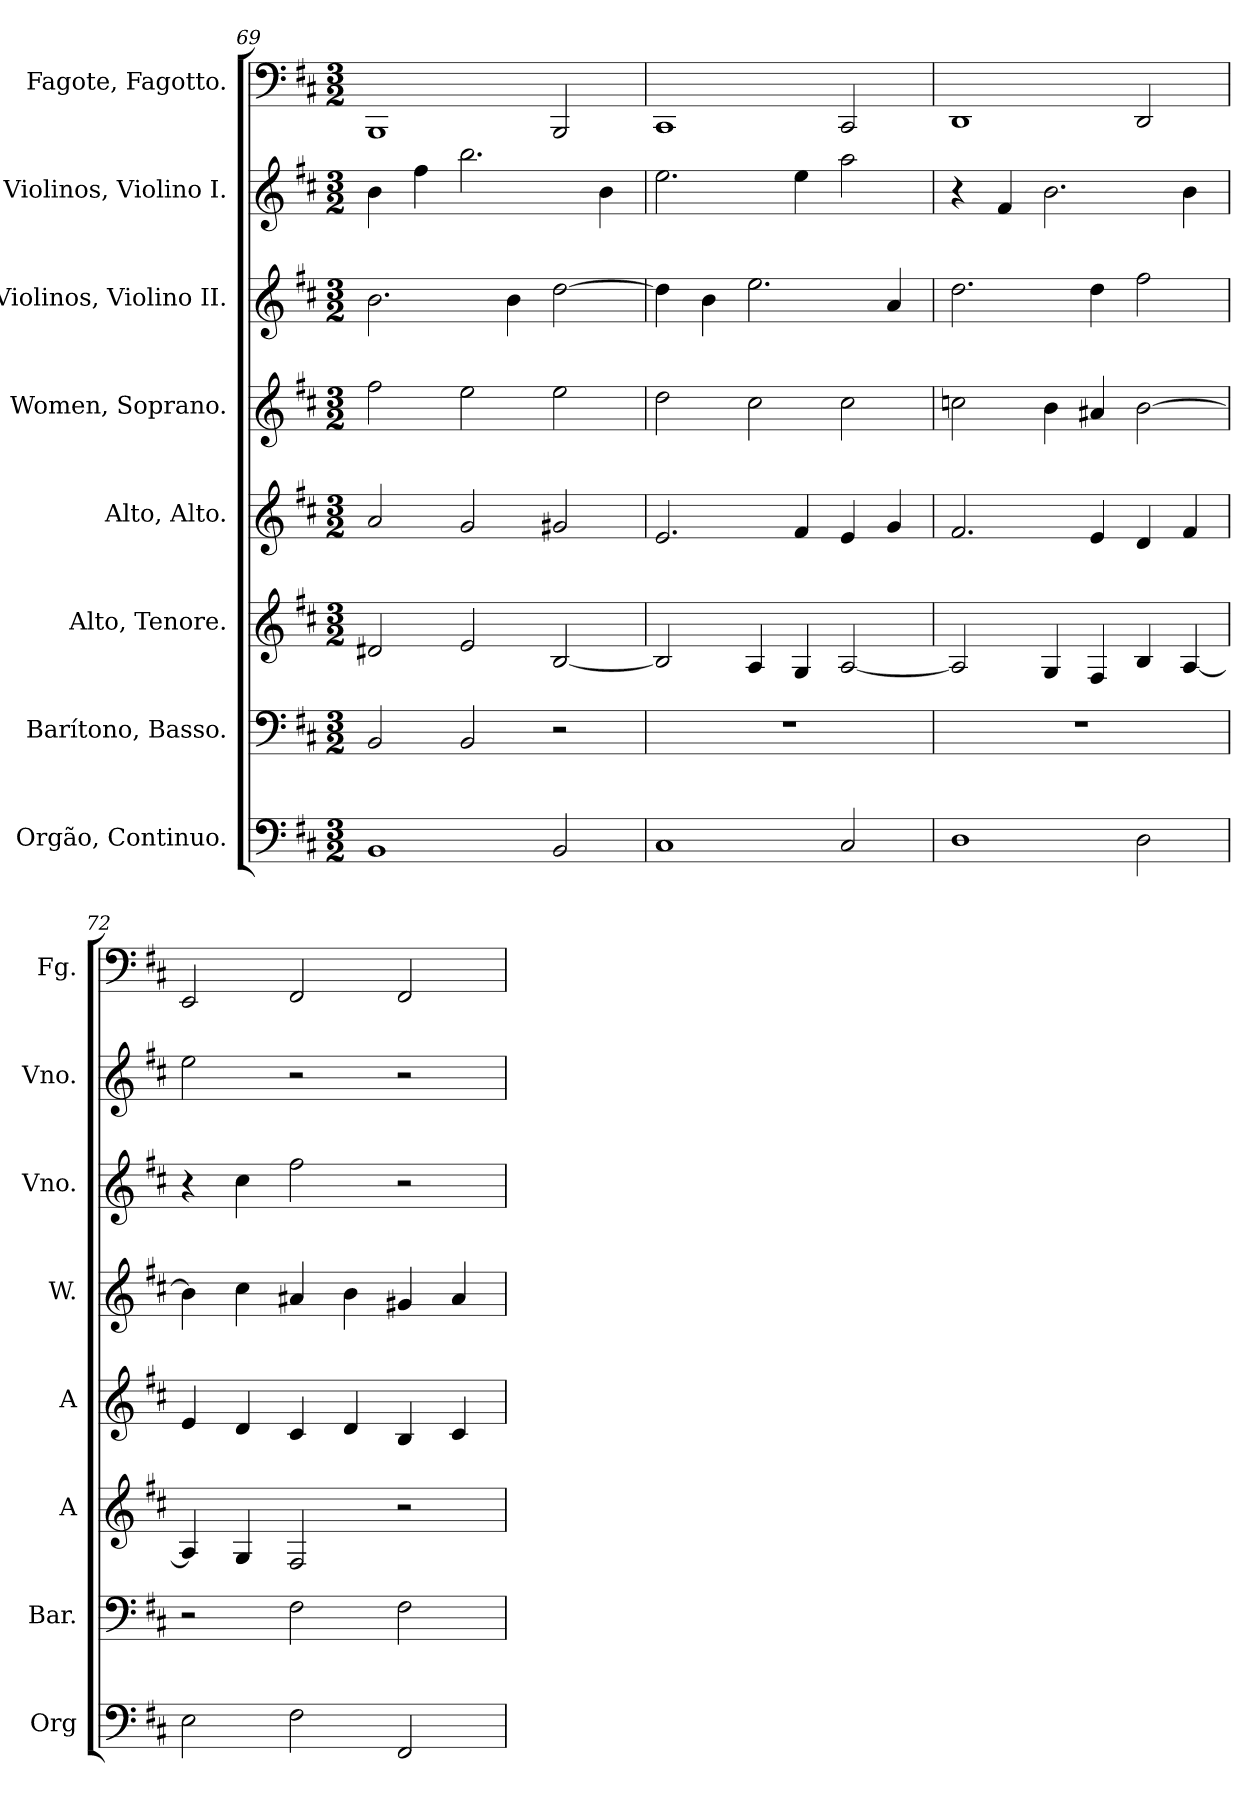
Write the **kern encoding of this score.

**kern	**kern	**kern	**kern	**kern	**kern	**kern	**kern
*part8	*part7	*part6	*part5	*part4	*part3	*part2	*part1
*staff8	*staff7	*staff6	*staff5	*staff4	*staff3	*staff2	*staff1
*I"Orgão, Continuo.	*I"Barítono, Basso.	*I"Alto, Tenore.	*I"Alto, Alto.	*I"Women, Soprano.	*I"Violinos, Violino II.	*I"Violinos, Violino I.	*I"Fagote, Fagotto.
*I'Org	*I'Bar.	*I'A	*I'A	*I'W.	*I'Vno.	*I'Vno.	*I'Fg.
*clefF4	*clefF4	*clefG2	*clefG2	*clefG2	*clefG2	*clefG2	*clefF4
*k[f#c#]	*k[f#c#]	*k[f#c#]	*k[f#c#]	*k[f#c#]	*k[f#c#]	*k[f#c#]	*k[f#c#]
*M3/2	*M3/2	*M3/2	*M3/2	*M3/2	*M3/2	*M3/2	*M3/2
=69	=69	=69	=69	=69	=69	=69	=69
1BB	2BB/	2d#X/	2a/	2ff#\	2.b\	4b\	1BBB
.	.	.	.	.	.	4ff#\	.
.	2BB/	2e/	2g/	2ee\	.	2.bb\	.
.	.	.	.	.	4b\	.	.
2BB/	2r	[2B/	2g#X/	2ee\	[2dd\	.	2BBB/
.	.	.	.	.	.	4b\	.
=70	=70	=70	=70	=70	=70	=70	=70
1C#	1.r	2B/]	2.e/	2dd\	4dd\]	2.ee\	1CC#
.	.	.	.	.	4b\	.	.
.	.	4A/	.	2cc#\	2.ee\	.	.
.	.	4G/	4f#/	.	.	4ee\	.
2C#/	.	[2A/	4e/	2cc#\	.	2aa\	2CC#/
.	.	.	4g/	.	4a/	.	.
!!LO:PB:g=z
=71	=71	=71	=71	=71	=71	=71	=71
1D	1.r	2A/]	2.f#/	2ccn\	2.dd\	4r	1DD
.	.	.	.	.	.	4f#/	.
.	.	4G/	.	4b\	.	2.b\	.
.	.	4F#/	4e/	4a#X/	4dd\	.	.
2D\	.	4B/	4d/	[2b\	2ff#\	.	2DD/
.	.	[4A/	4f#/	.	.	4b\	.
=72	=72	=72	=72	=72	=72	=72	=72
2E\	2r	4A/]	4e/	4b\]	4r	2ee\	2EE/
.	.	4G/	4d/	4cc#\	4cc#\	.	.
2F#\	2F#\	2F#/	4c#/	4a#X/	2ff#\	2r	2FF#/
.	.	.	4d/	4b\	.	.	.
2FF#/	2F#\	2r	4B/	4g#X/	2r	2r	2FF#/
.	.	.	4c#/	4a#/	.	.	.
=	=	=	=	=	=	=	=
*-	*-	*-	*-	*-	*-	*-	*-
